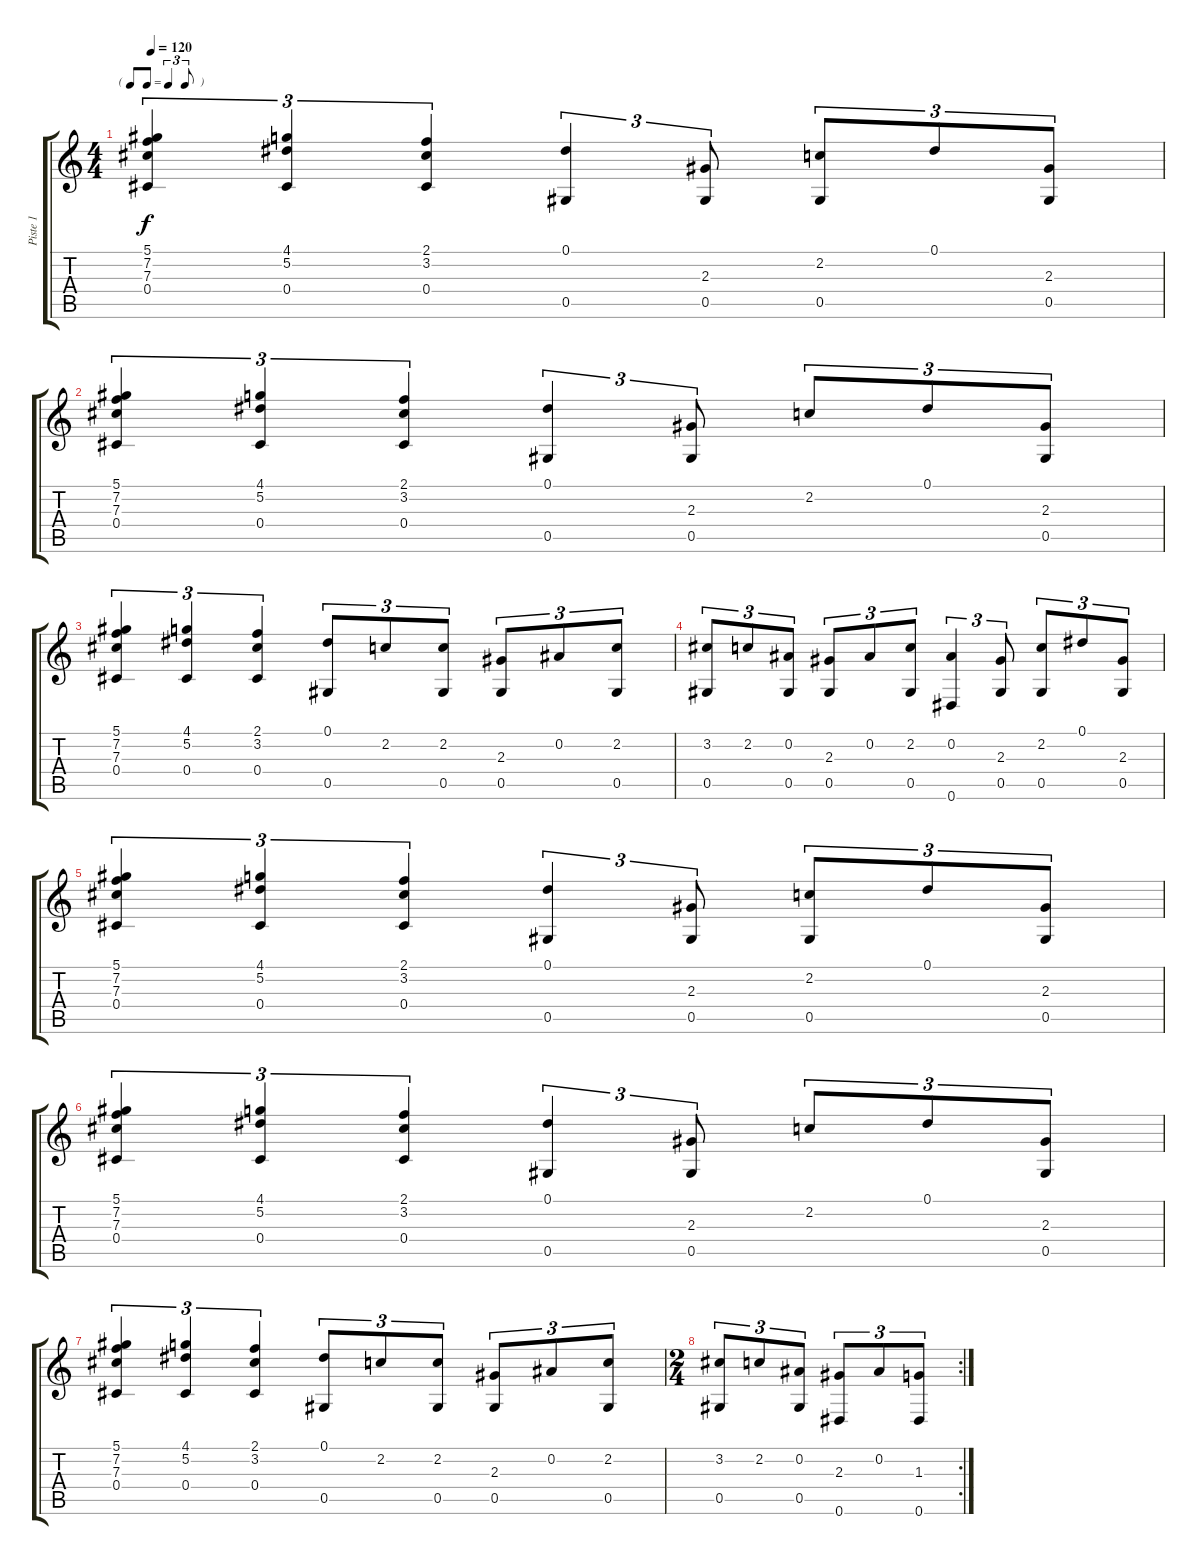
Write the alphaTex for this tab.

\track ("Piste 1" "Piste 1") {instrument acousticguitarsteel}
\staff {score tabs}
\tuning (Eb4 Bb3 Gb3 Db3 Ab2 Eb2) {hide}
\ts (4 4)
\tf triplet8th
\tempo 120
\clef g2
\ks c
(5.1 7.2 7.3 0.4).4{tu (3 2) dy f} (4.1 5.2 0.4).4{tu (3 2)} (2.1 3.2 0.4).4{tu (3 2)} (0.1 0.5).4{tu (3 2)} (2.3 0.5).8{tu (3 2)} (2.2 0.5).8{tu (3 2)} 0.1.8{tu (3 2)} (2.3 0.5).8{tu (3 2)} |
(5.1 7.2 7.3 0.4).4{tu (3 2)} (4.1 5.2 0.4).4{tu (3 2)} (2.1 3.2 0.4).4{tu (3 2)} (0.1 0.5).4{tu (3 2)} (2.3 0.5).8{tu (3 2)} 2.2.8{tu (3 2)} 0.1.8{tu (3 2)} (2.3 0.5).8{tu (3 2)} |
(5.1 7.2 7.3 0.4).4{tu (3 2)} (4.1 5.2 0.4).4{tu (3 2)} (2.1 3.2 0.4).4{tu (3 2)} (0.1 0.5).8{tu (3 2)} 2.2.8{tu (3 2)} (2.2 0.5).8{tu (3 2)} (2.3 0.5).8{tu (3 2)} 0.2.8{tu (3 2)} (2.2 0.5).8{tu (3 2)} |
(3.2 0.5).8{tu (3 2)} 2.2.8{tu (3 2)} (0.2 0.5).8{tu (3 2)} (2.3 0.5).8{tu (3 2)} 0.2.8{tu (3 2)} (2.2 0.5).8{tu (3 2)} (0.2 0.6).4{tu (3 2)} (2.3 0.5).8{tu (3 2)} (2.2 0.5).8{tu (3 2)} 0.1.8{tu (3 2)} (2.3 0.5).8{tu (3 2)} |
(5.1 7.2 7.3 0.4).4{tu (3 2)} (4.1 5.2 0.4).4{tu (3 2)} (2.1 3.2 0.4).4{tu (3 2)} (0.1 0.5).4{tu (3 2)} (2.3 0.5).8{tu (3 2)} (2.2 0.5).8{tu (3 2)} 0.1.8{tu (3 2)} (2.3 0.5).8{tu (3 2)} |
(5.1 7.2 7.3 0.4).4{tu (3 2)} (4.1 5.2 0.4).4{tu (3 2)} (2.1 3.2 0.4).4{tu (3 2)} (0.1 0.5).4{tu (3 2)} (2.3 0.5).8{tu (3 2)} 2.2.8{tu (3 2)} 0.1.8{tu (3 2)} (2.3 0.5).8{tu (3 2)} |
(5.1 7.2 7.3 0.4).4{tu (3 2)} (4.1 5.2 0.4).4{tu (3 2)} (2.1 3.2 0.4).4{tu (3 2)} (0.1 0.5).8{tu (3 2)} 2.2.8{tu (3 2)} (2.2 0.5).8{tu (3 2)} (2.3 0.5).8{tu (3 2)} 0.2.8{tu (3 2)} (2.2 0.5).8{tu (3 2)} |
\rc 2
\ts (2 4)
(3.2 0.5).8{tu (3 2)} 2.2.8{tu (3 2)} (0.2 0.5).8{tu (3 2)} (2.3 0.6).8{tu (3 2)} 0.2.8{tu (3 2)} (1.3 0.6).8{tu (3 2)}
